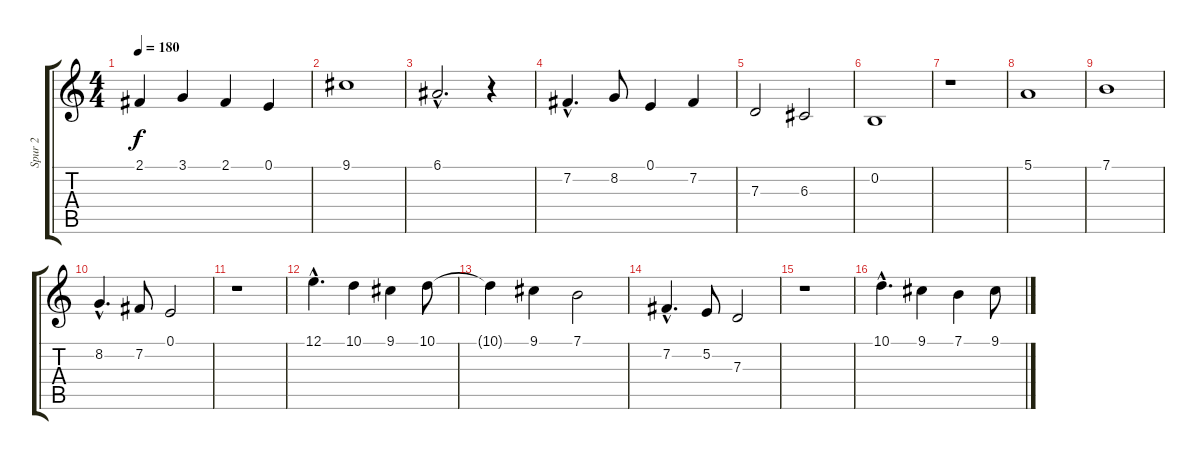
\track ("Spur 2" "Spur 2") {instrument tenorsax}
\staff {score tabs}
\tuning (E4 B3 G3 D3 A2 E2) {hide}
\ts (4 4)
\tempo 180
\clef g2
\ks c
2.1.4{dy f} 3.1.4 2.1.4 0.1.4 |
9.1.1 |
6.1{hac}.2{d} r.4 |
7.2{hac}.4{d} 8.2.8 0.1.4 7.2.4 |
7.3.2 6.3.2 |
0.2.1 |
r.1 |
5.1.1 |
7.1.1 |
8.2{hac}.4{d} 7.2.8 0.1.2 |
r.1 |
12.1{hac}.4{d} 10.1.4 9.1.4 10.1.8 |
10.1{t}.4 9.1.4 7.1.2 |
7.2{hac}.4{d} 5.2.8 7.3.2 |
r.1 |
10.1{hac}.4{d} 9.1.4 7.1.4 9.1.8
